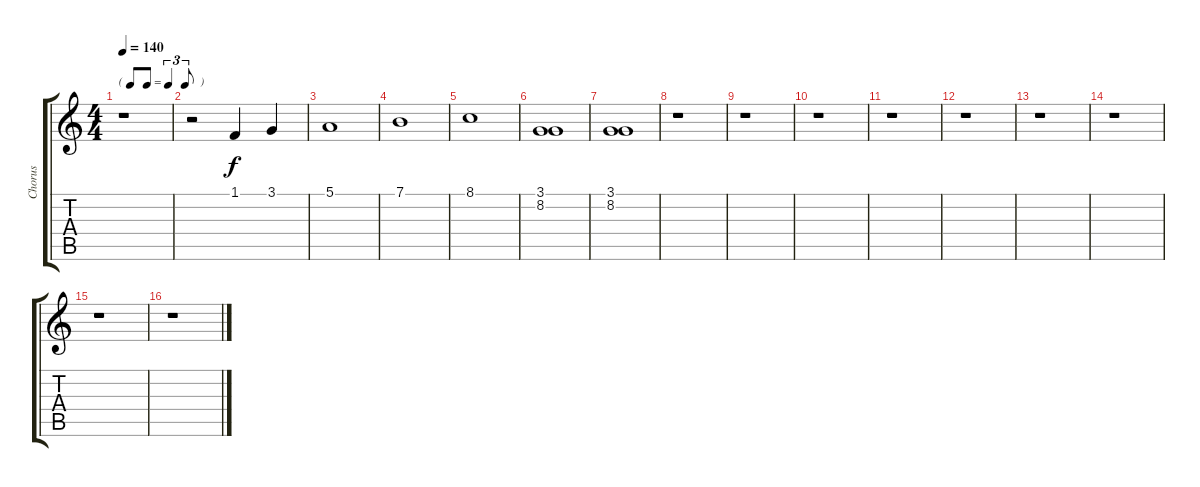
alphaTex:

\track ("Chorus" "Chorus") {instrument choiraahs}
\staff {score tabs}
\tuning (E4 B3 G3 D3 A2 E2) {hide}
\ts (4 4)
\tf triplet8th
\tempo 140
\clef g2
\ks c
r.1{dy f} |
r.2{volume 16 instrument tubularbells} 1.1.4 3.1.4 |
5.1.1 |
7.1.1 |
8.1.1 |
(3.1 8.2).1 |
(3.1 8.2).1 |
r.1{instrument choiraahs} |
r.1 |
r.1 |
r.1 |
r.1 |
r.1 |
r.1 |
r.1 |
r.1
